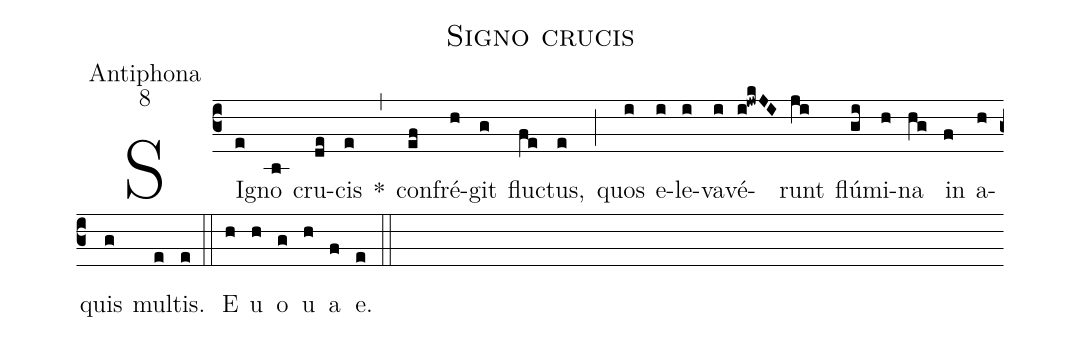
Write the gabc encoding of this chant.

name:Signo crucis;
office-part:Antiphona;
mode:8;
%%
(c3) SI(e)gno(b) cru(de)cis(e) *(,) con(ef)fré(h)git(g) flu(fe)ctus,(e) (;) quos(i) e(i)le(i)va(i)vé(i!jwkJI)runt(ji) flú(gi)mi(h)na(hg) in(f) a(h)quis(g) mul(e)tis.(e) (::) E(h) u(h) o(g) u(h) a(f) e.(e) (::)
